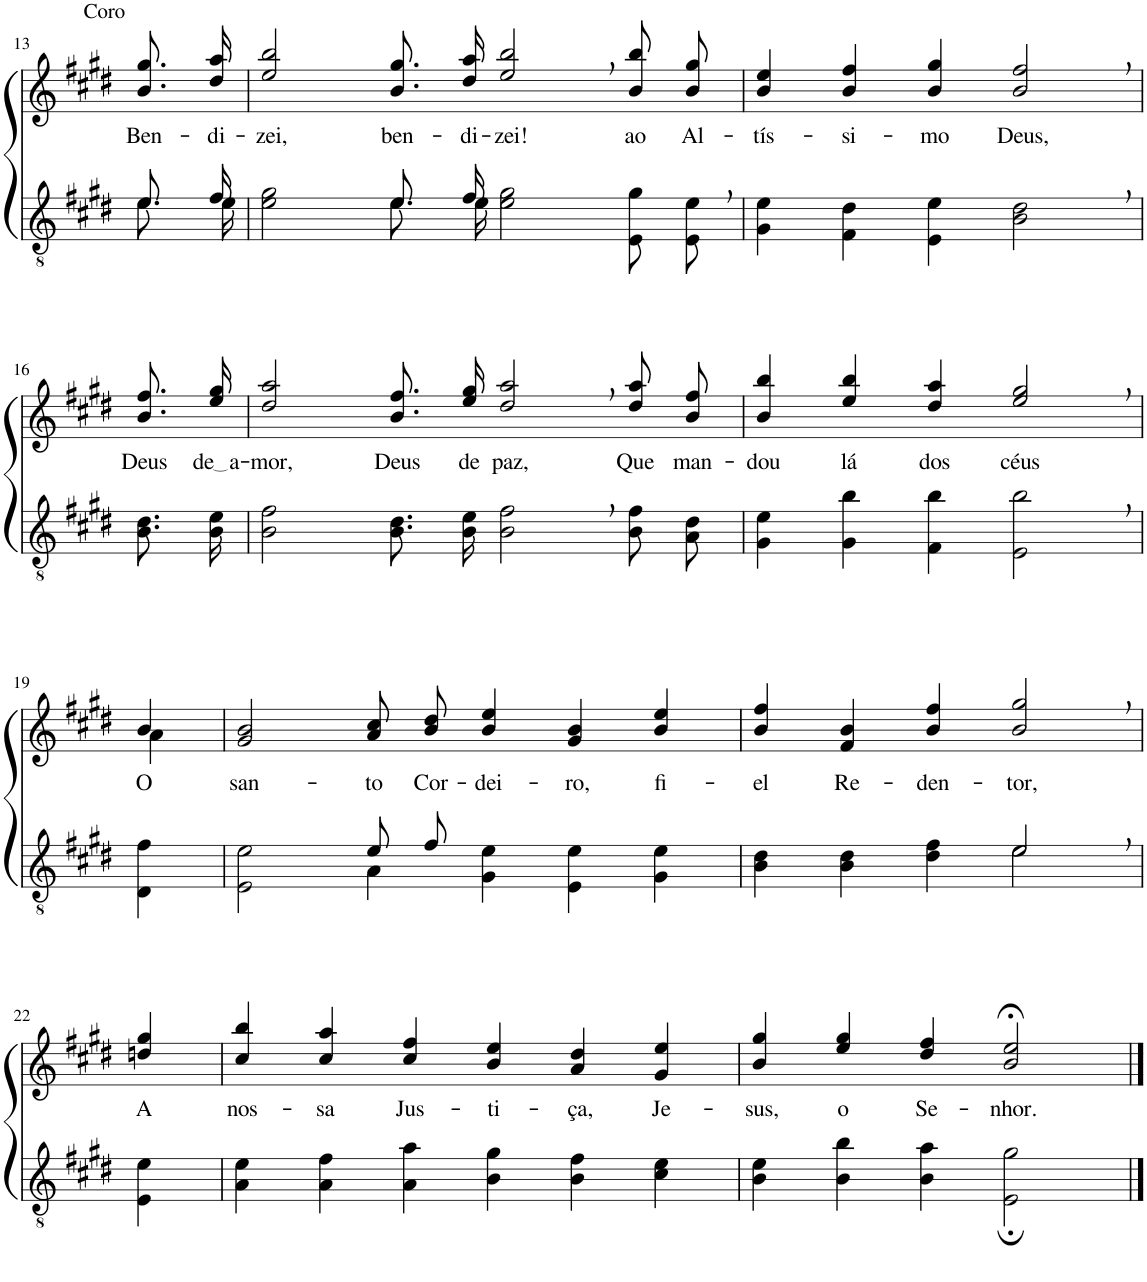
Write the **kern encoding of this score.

**kern	**kern	**text
*part2	*part1	*part1
*staff2	*staff1	*staff1
*I"Parte III e IV	*I"Parte I e II	*
!!LO:PB:g=z
*clefGv2	*clefG2	*
*Trd5c9	*Trd5c9	*
*k[f#c#g#d#]	*k[f#c#g#d#]	*
*M6/4	*M6/4	*
=13	=13	=13
*^	*	*
!	!	!LO:TX:a:t=Coro	!
!	!	!	!LO:LY:b
8.e/L	8.e\L	8.b\ 8.gg#\L	Ben-
!	!	!	!LO:LY:b
16f#/Jk	16e\Jk	16dd#\ 16aa\Jk	-di-
=14	=14	=14	=14
!	!	!	!LO:LY:b
2ryy	2e\ 2g#\	2ee/ 2bb/	-zei,
!	!	!	!LO:LY:b
8.e/L	8.e\L	8.b\ 8.gg#\L	ben-
!	!	!	!LO:LY:b
16f#/Jk	16e\Jk	16dd#\ 16aa\Jk	-di-
!	!	!	!LO:LY:b
2.ryy	2e\ 2g#\	2ee/, 2bb/,	-zei!
!	!	!	!LO:LY:b
.	8E/ 8g#/L	8b\ 8bb\L	ao
!	!	!	!LO:LY:b
.	8E/ 8e/J	8b\ 8gg#\J	Al-
=15	=15	=15	=15
!	!	!	!LO:LY:b
*v	*v	*	*
4G#\ 4e\	4b/ 4ee/	-tís-
!	!	!LO:LY:b
4F#\ 4d#\	4b/ 4ff#/	-si-
!	!	!LO:LY:b
4E\ 4e\	4b/ 4gg#/	-mo
!	!	!LO:LY:b
2B\, 2d#\,	2b/, 2ff#/,	Deus,
!!LO:LB:g=z
=16	=16	=16
!	!	!LO:LY:b
8.B\ 8.d#\L	8.b\ 8.ff#\L	Deus
!	!	!LO:LY:b
16B\ 16e\Jk	16ee\ 16gg#\Jk	de a
=17	=17	=17
!	!	!LO:LY:b
2B\ 2f#\	2dd#/ 2aa/	-mor,
!	!	!LO:LY:b
8.B\ 8.d#\L	8.b\ 8.ff#\L	Deus
!	!	!LO:LY:b
16B\ 16e\Jk	16ee\ 16gg#\Jk	de
!	!	!LO:LY:b
2B\, 2f#\,	2dd#/, 2aa/,	paz,
!	!	!LO:LY:b
8B\ 8f#\L	8dd#\ 8aa\L	Que
!	!	!LO:LY:b
8A\ 8d#\J	8b\ 8ff#\J	man-
=18	=18	=18
!	!	!LO:LY:b
4G#\ 4e\	4b/ 4bb/	-dou
!	!	!LO:LY:b
4G#\ 4b\	4ee/ 4bb/	lá
!	!	!LO:LY:b
4F#\ 4b\	4dd#/ 4aa/	dos
!	!	!LO:LY:b
2E\, 2b\,	2ee/, 2gg#/,	céus
!!LO:LB:g=z
=19	=19	=19
*	*^	*
!	!	!	!LO:LY:b
4D#\ 4f#\	4b/	4a\	O
=20	=20	=20	=20
*^	*	*	*
!	!	!	!	!LO:LY:b
*	*	*v	*v	*
2ryy	2E\ 2e\	2g#/ 2b/	san-
!	!	!	!LO:LY:b
8e/L	4A\	8a\ 8cc#\L	-to
!	!	!	!LO:LY:b
8f#/J	.	8b\ 8dd#\J	Cor-
!	!	!	!LO:LY:b
2.ryy	4G#\ 4e\	4b/ 4ee/	-dei-
!	!	!	!LO:LY:b
.	4E\ 4e\	4g#/ 4b/	-ro,
!	!	!	!LO:LY:b
.	4G#\ 4e\	4b/ 4ee/	fi-
=21	=21	=21	=21
!	!	!	!LO:LY:b
2ryy	4B\ 4d#\	4b/ 4ff#/	-el
!	!	!	!LO:LY:b
.	4B\ 4d#\	4f#/ 4b/	Re-
!	!	!	!LO:LY:b
4ryy	4d#\ 4f#\	4b/ 4ff#/	-den-
!	!	!	!LO:LY:b
2e,/	2e\	2b/, 2gg#/,	-tor,
!!LO:LB:g=z
=22	=22	=22	=22
!	!	!	!LO:LY:b
*v	*v	*	*
4E\ 4e\	4ddn/ 4gg#/	A
=23	=23	=23
!	!	!LO:LY:b
4A\ 4e\	4cc#/ 4bb/	nos-
!	!	!LO:LY:b
4A\ 4f#\	4cc#/ 4aa/	-sa
!	!	!LO:LY:b
4A\ 4a\	4cc#/ 4ff#/	Jus-
!	!	!LO:LY:b
4B\ 4g#\	4b/ 4ee/	-ti-
!	!	!LO:LY:b
4B\ 4f#\	4a/ 4dd#/	-ça,
!	!	!LO:LY:b
4c#\ 4e\	4g#/ 4ee/	Je-
=24	=24	=24
!	!	!LO:LY:b
4B\ 4e\	4b/ 4gg#/	-sus,
!	!	!LO:LY:b
4B\ 4b\	4ee/ 4gg#/	o
!	!	!LO:LY:b
4B\ 4a\	4dd#/ 4ff#/	Se-
!	!	!LO:LY:b
2E\; 2g#\;	2b/;< 2ee/;<	-nhor.
==	==	==
*-	*-	*-
